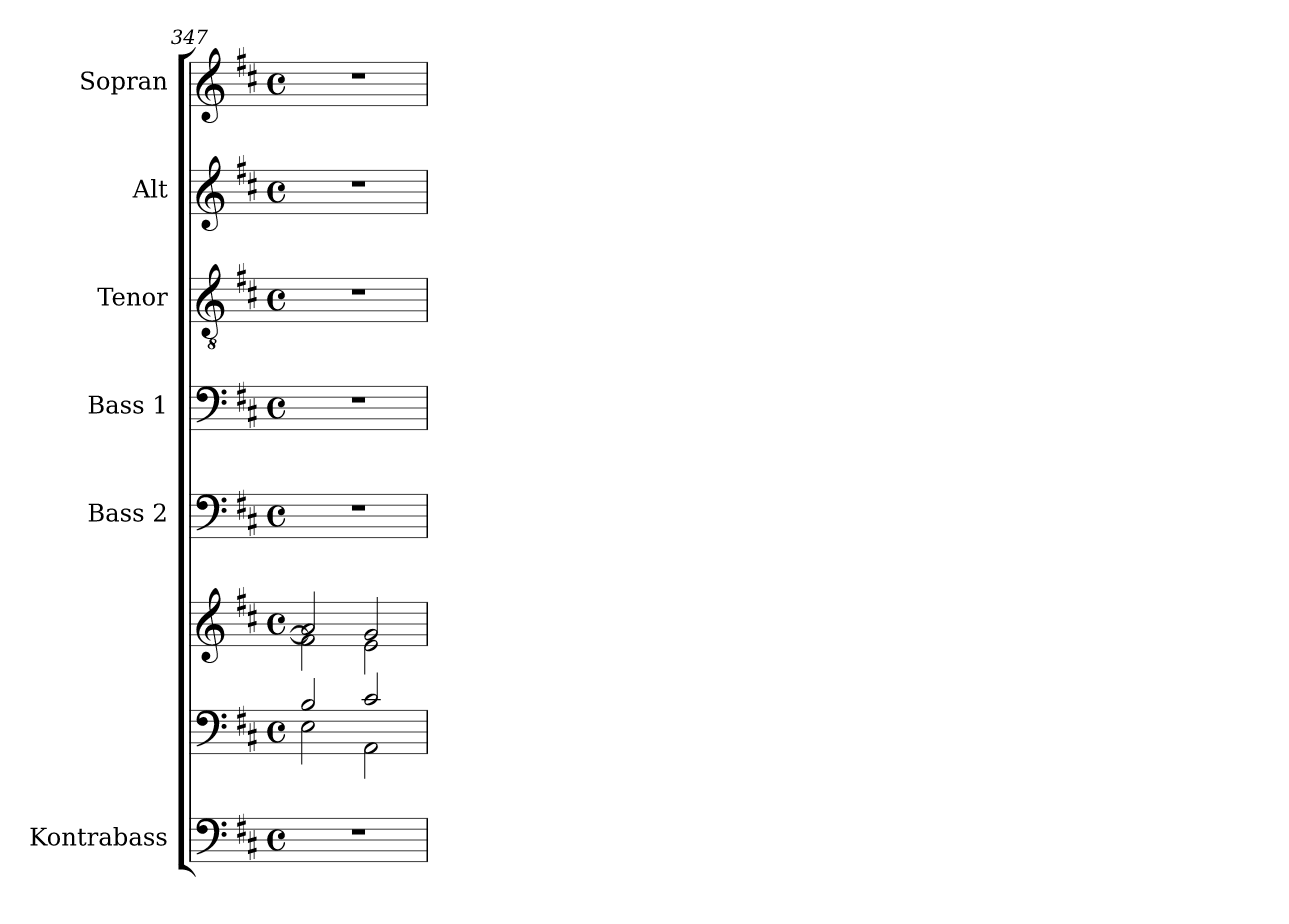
**kern	**kern	**kern	**kern	**kern	**kern	**kern	**kern
*part7	*part6	*part6	*part5	*part4	*part3	*part2	*part1
*staff8	*staff7	*staff6	*staff5	*staff4	*staff3	*staff2	*staff1
*I"Kontrabass	*	*	*I"Bass 2	*I"Bass 1	*I"Tenor	*I"Alt	*I"Sopran
*I'Kb.	*	*	*I'B. 2	*I'B. 1	*I'T.	*I'A.	*I'S.
*clefF4	*clefF4	*clefG2	*clefF4	*clefF4	*clefGv2	*clefG2	*clefG2
*ITrd7c12	*	*	*	*	*	*	*
*k[f#c#]	*k[f#c#]	*k[f#c#]	*k[f#c#]	*k[f#c#]	*k[f#c#]	*k[f#c#]	*k[f#c#]
*D:	*D:	*D:	*D:	*D:	*D:	*D:	*D:
*M4/4	*M4/4	*M4/4	*M4/4	*M4/4	*M4/4	*M4/4	*M4/4
*met(c)	*met(c)	*met(c)	*met(c)	*met(c)	*met(c)	*met(c)	*met(c)
=347	=347	=347	=347	=347	=347	=347	=347
*	*^	*^	*	*	*	*	*
1r	2B/	2E\	2a/]	2f#\]	1r	1r	1r	1r	1r
.	2c#/	2AA\	2g/	2e\	.	.	.	.	.
*	*v	*v	*	*	*	*	*	*	*
*	*	*v	*v	*	*	*	*	*
=	=	=	=	=	=	=	=
*-	*-	*-	*-	*-	*-	*-	*-
